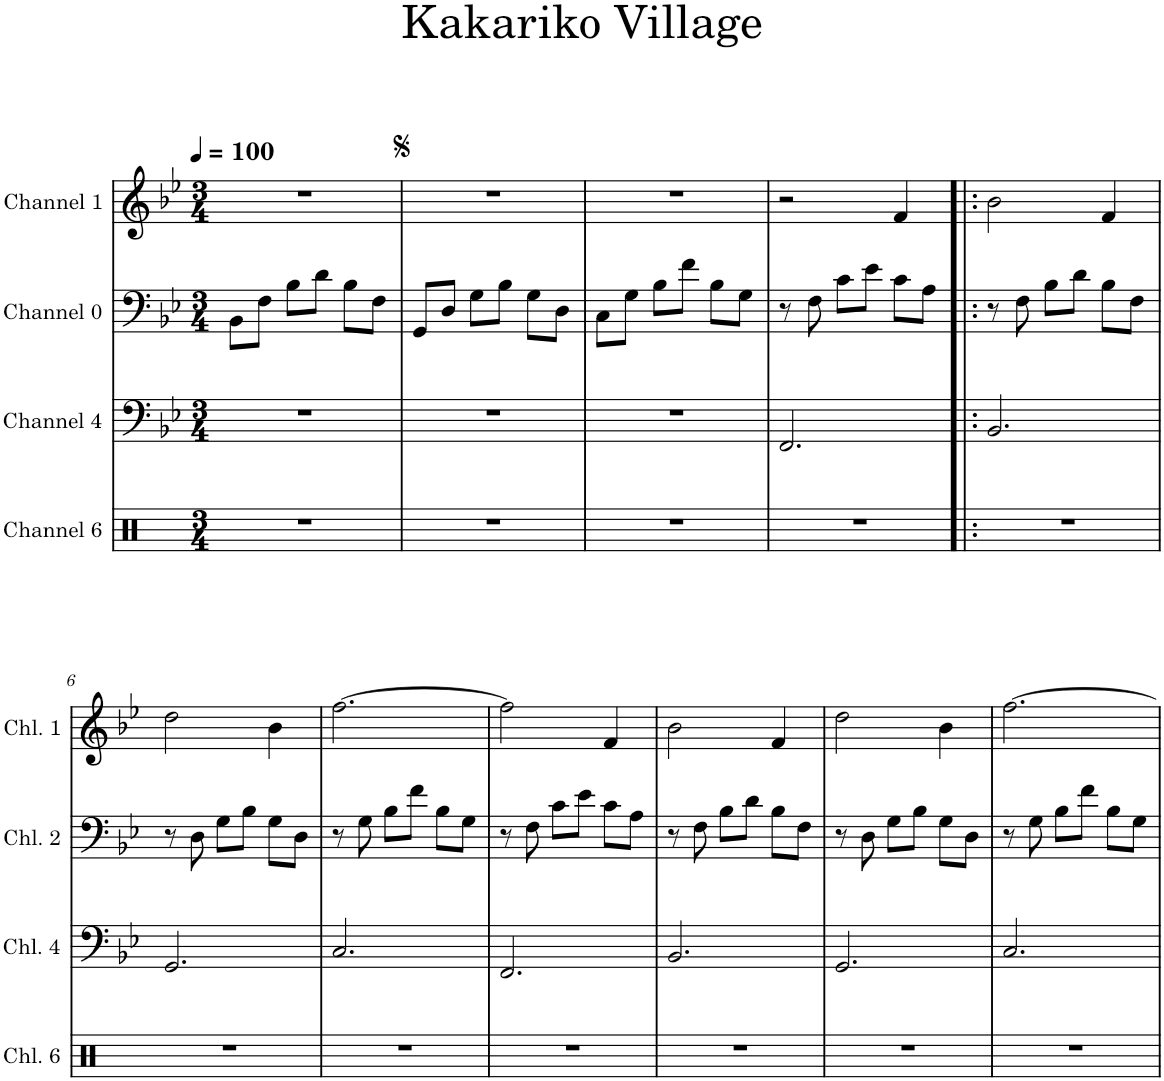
**kern	**kern	**kern	**kern
*part4	*part3	*part2	*part1
*staff4	*staff3	*staff2	*staff1
*I"Channel 6	*I"Channel 4	*I"Channel 0	*I"Channel 1
*I'Chl. 6	*I'Chl. 4	*I'Chl. 2	*I'Chl. 1
*clefX	*clefF4	*clefF4	*clefG2
*k[]	*k[b-e-]	*k[b-e-]	*k[b-e-]
*M3/4	*M3/4	*M3/4	*M3/4
*MM100	*MM100	*MM100	*MM100
=1	=1	=1	=1
2.r	2.r	8BB-\L	2.r
.	.	8F\J	.
.	.	8B-\L	.
.	.	8d\J	.
.	.	8B-\L	.
.	.	8F\J	.
=2	=2	=2	=2
2.r	2.r	8GG/L	2.r
.	.	8D/J	.
.	.	8G\L	.
.	.	8B-\J	.
.	.	8G\L	.
.	.	8D\J	.
=3	=3	=3	=3
2.r	2.r	8C\L	2.r
.	.	8G\J	.
.	.	8B-\L	.
.	.	8f\J	.
.	.	8B-\L	.
.	.	8G\J	.
=4	=4	=4	=4
2.r	2.FF/	8r	2r
.	.	8F\	.
.	.	8c\L	.
.	.	8e-\J	.
.	.	8c\L	4f/
.	.	8A\J	.
=5!|:	=5!|:	=5!|:	=5!|:
2.r	2.BB-/	8r	2b-\
.	.	8F\	.
.	.	8B-\L	.
.	.	8d\J	.
.	.	8B-\L	4f/
.	.	8F\J	.
!!LO:LB:g=z
=6	=6	=6	=6
2.r	2.GG/	8r	2dd\
.	.	8D\	.
.	.	8G\L	.
.	.	8B-\J	.
.	.	8G\L	4b-\
.	.	8D\J	.
=7	=7	=7	=7
2.r	2.C/	8r	[2.ff\
.	.	8G\	.
.	.	8B-\L	.
.	.	8f\J	.
.	.	8B-\L	.
.	.	8G\J	.
=8	=8	=8	=8
2.r	2.FF/	8r	2ff\]
.	.	8F\	.
.	.	8c\L	.
.	.	8e-\J	.
.	.	8c\L	4f/
.	.	8A\J	.
=9	=9	=9	=9
2.r	2.BB-/	8r	2b-\
.	.	8F\	.
.	.	8B-\L	.
.	.	8d\J	.
.	.	8B-\L	4f/
.	.	8F\J	.
=10	=10	=10	=10
2.r	2.GG/	8r	2dd\
.	.	8D\	.
.	.	8G\L	.
.	.	8B-\J	.
.	.	8G\L	4b-\
.	.	8D\J	.
=11	=11	=11	=11
2.r	2.C/	8r	[2.ff\
.	.	8G\	.
.	.	8B-\L	.
.	.	8f\J	.
.	.	8B-\L	.
.	.	8G\J	.
=	=	=	=
*-	*-	*-	*-
